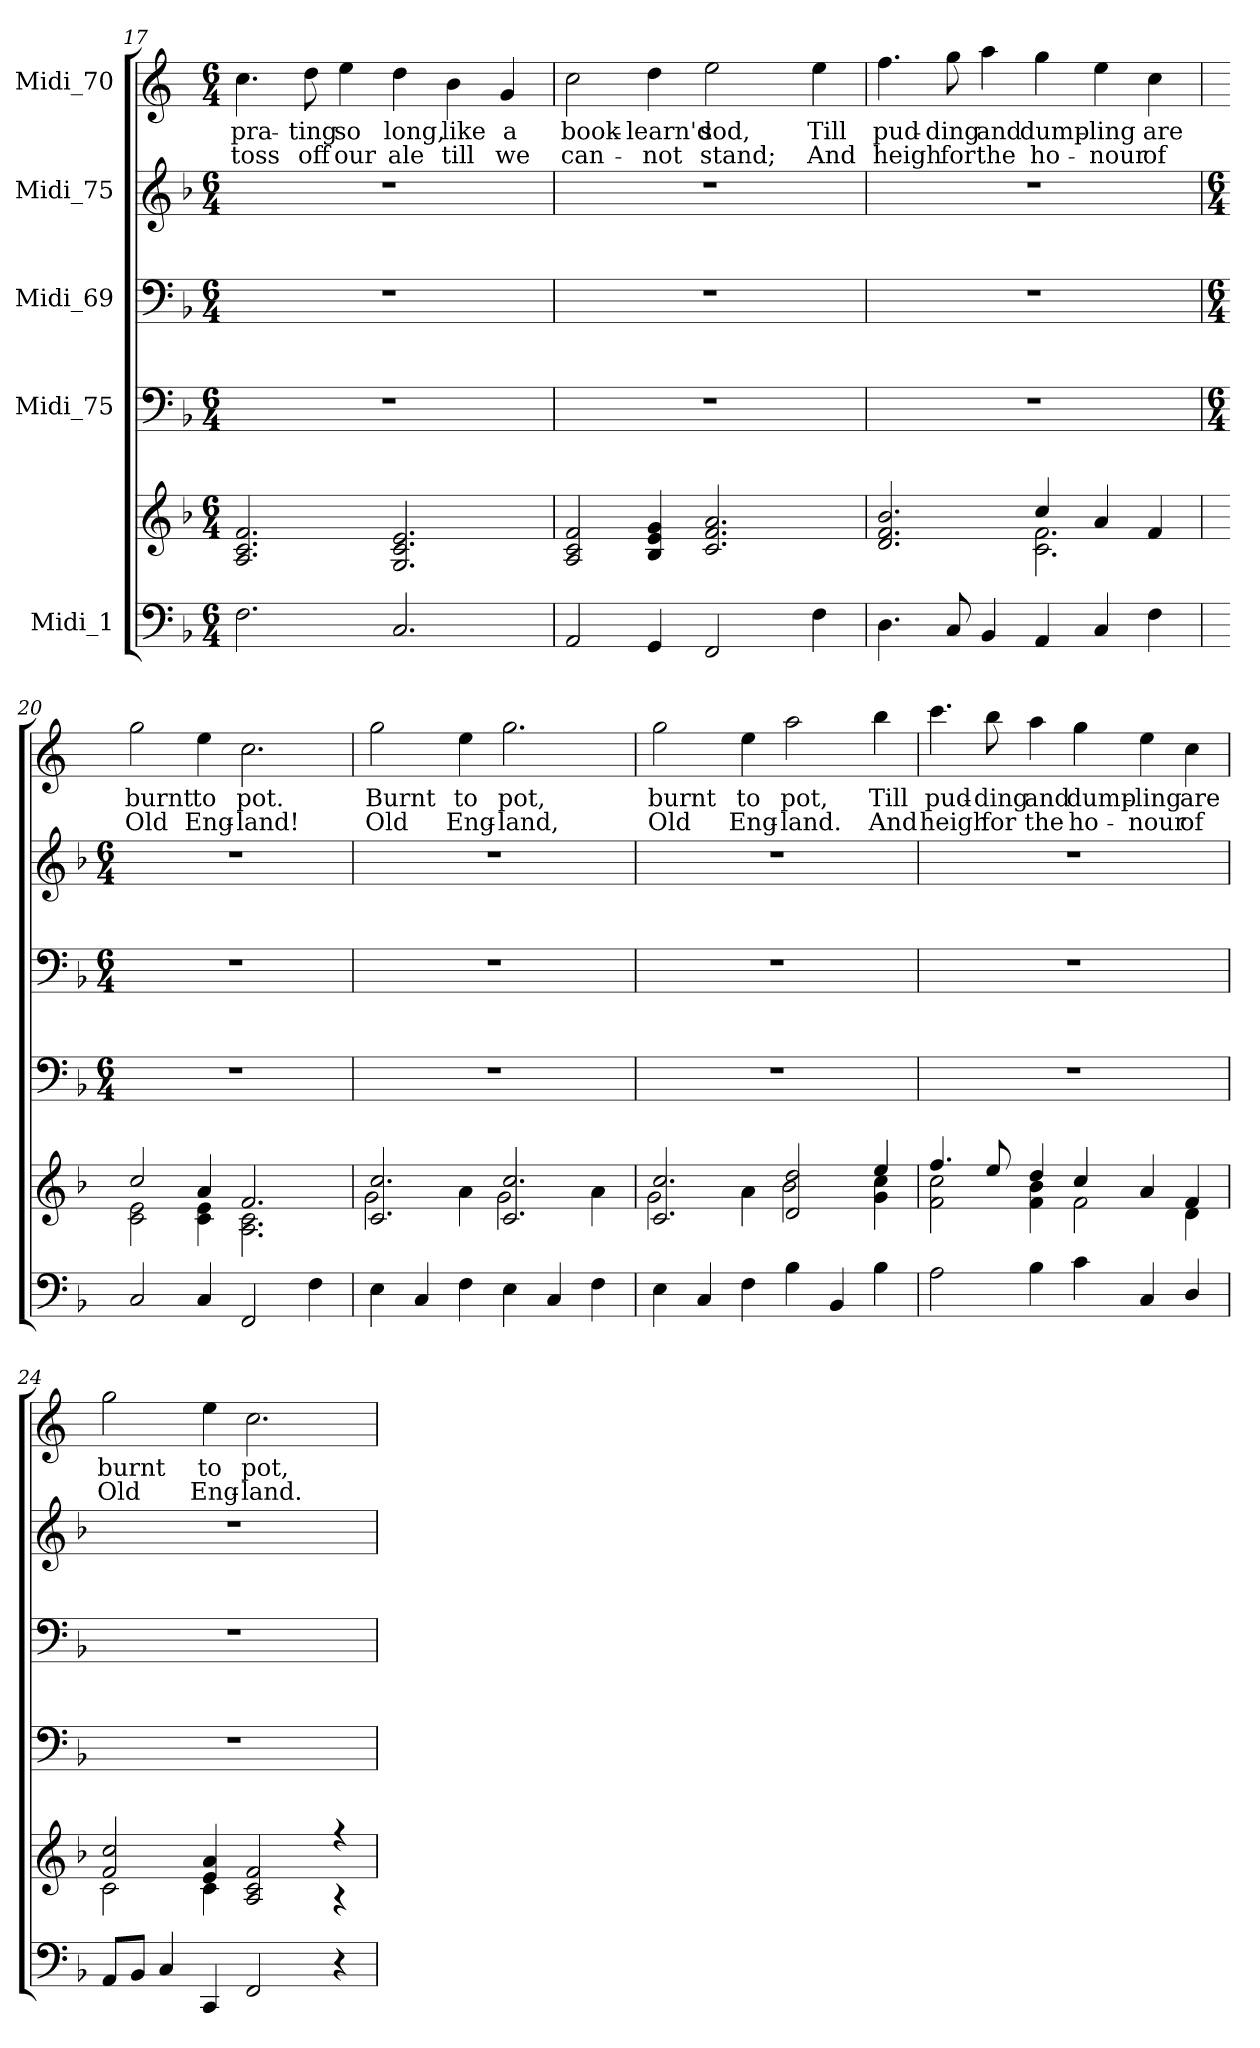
**kern	**kern	**kern	**kern	**kern	**kern	**text	**text
*part5	*part5	*part4	*part3	*part2	*part1	*part1	*part1
*staff6	*staff5	*staff4	*staff3	*staff2	*staff1	*staff1	*staff1
*I"Midi_1	*	*I"Midi_75	*I"Midi_69	*I"Midi_75	*I"Midi_70	*	*
*clefF4	*clefG2	*clefF4	*clefF4	*clefG2	*clefG2	*	*
*	*	*	*	*	*ITrd4c7	*	*
*k[b-]	*k[b-]	*k[b-]	*k[b-]	*k[b-]	*k[b-]	*	*
*F:	*F:	*F:	*F:	*F:	*F:	*	*
*M6/4	*M6/4	*M6/4	*M6/4	*M6/4	*M6/4	*	*
=17	=17	=17	=17	=17	=17	=17	=17
*	*^	*	*	*	*	*	*
!	!	!	!	!	!	!	!LO:LY:b	!LO:LY:b
2.F	2.A/ 2.c/ 2.f/	2ryy	1.r	1.r	1.r	4.f	pra-	-toss
!	!	!	!	!	!	!	!LO:LY:b	!LO:LY:b
.	.	.	.	.	.	8g	ting	off
!	!	!	!	!	!	!	!LO:LY:b	!LO:LY:b
.	.	2ryy	.	.	.	4a	so	our
!	!	!	!	!	!	!	!LO:LY:b	!LO:LY:b
2.C	2.G/ 2.c/ 2.e/	.	.	.	.	4g	long,	ale
!	!	!	!	!	!	!	!LO:LY:b	!LO:LY:b
.	.	2ryy	.	.	.	4e	like	till
!	!	!	!	!	!	!	!LO:LY:b	!LO:LY:b
.	.	.	.	.	.	4c	a	we
=18	=18	=18	=18	=18	=18	=18	=18	=18
!	!	!	!	!	!	!	!LO:LY:b	!LO:LY:b
2AA	2A/ 2c/ 2f/	2ryy	1.r	1.r	1.r	2f	book-	-can-
!	!	!	!	!	!	!	!LO:LY:b	!LO:LY:b
4GG	4B-/ 4e/ 4g/	2ryy	.	.	.	4g	-learn'd	not
!	!	!	!	!	!	!	!LO:LY:b	!LO:LY:b
2FF	2.c/ 2.f/ 2.a/	.	.	.	.	2a	sod,	stand;
.	.	2ryy	.	.	.	.	.	.
!	!	!	!	!	!	!	!LO:LY:b	!LO:LY:b
4F	.	.	.	.	.	4a	Till	And
=19	=19	=19	=19	=19	=19	=19	=19	=19
!	!	!	!	!	!	!	!LO:LY:b	!LO:LY:b
4.D	2.d/ 2.f/ 2.b-/	2ryy	1.r	1.r	1.r	4.b-	pud-	-heigh
!	!	!	!	!	!	!	!LO:LY:b	!LO:LY:b
8C	.	.	.	.	.	8cc	ding	for
!	!	!	!	!	!	!	!LO:LY:b	!LO:LY:b
4BB-	.	4ryy	.	.	.	4dd	and	the
!	!	!	!	!	!	!	!LO:LY:b	!LO:LY:b
4AA	4cc/	2.c\ 2.f\	.	.	.	4cc	dump-	-ho-
!	!	!	!	!	!	!	!LO:LY:b	!LO:LY:b
4C	4a/	.	.	.	.	4a	-ling	nour
!	!	!	!	!	!	!	!LO:LY:b	!LO:LY:b
4F	4f/	.	.	.	.	4f	are	of
!!LO:LB:g=z
=20	=20	=20	=20	=20	=20	=20	=20	=20
*	*	*	*M6/4	*M6/4	*M6/4	*	*	*
!	!	!	!	!	!	!	!LO:LY:b	!LO:LY:b
2C	2cc/	2c\ 2e\	1.r	1.r	1.r	2cc	burnt	Old
!	!	!	!	!	!	!	!LO:LY:b	!LO:LY:b
4C	4a/	4c\ 4e\	.	.	.	4a	to	Eng-
!	!	!	!	!	!	!	!LO:LY:b	!LO:LY:b
2FF	2.f/	2.A\ 2.c\	.	.	.	2.f	-pot.	land!
4F	.	.	.	.	.	.	.	.
=21	=21	=21	=21	=21	=21	=21	=21	=21
!	!	!	!	!	!	!	!LO:LY:b	!LO:LY:b
4E	2.c/ 2.cc/	2g\	1.r	1.r	1.r	2cc	Burnt	Old
4C	.	.	.	.	.	.	.	.
!	!	!	!	!	!	!	!LO:LY:b	!LO:LY:b
4F	.	4a\	.	.	.	4a	to	Eng-
!	!	!	!	!	!	!	!LO:LY:b	!LO:LY:b
4E	2.c/ 2.cc/	2g\	.	.	.	2.cc	-pot,	land,
4C	.	.	.	.	.	.	.	.
4F	.	4a\	.	.	.	.	.	.
=22	=22	=22	=22	=22	=22	=22	=22	=22
!	!	!	!	!	!	!	!LO:LY:b	!LO:LY:b
4E	2.c/ 2.cc/	2g\	1.r	1.r	1.r	2cc	burnt	Old
4C	.	.	.	.	.	.	.	.
!	!	!	!	!	!	!	!LO:LY:b	!LO:LY:b
4F	.	4a\	.	.	.	4a	to	Eng-
!	!	!	!	!	!	!	!LO:LY:b	!LO:LY:b
4B-	2d/ 2dd/	2b-\	.	.	.	2dd	-pot,	land.
4BB-	.	.	.	.	.	.	.	.
!	!	!	!	!	!	!	!LO:LY:b	!LO:LY:b
4B-	4ee/	4g\ 4cc\	.	.	.	4ee	Till	And
=23	=23	=23	=23	=23	=23	=23	=23	=23
!	!	!	!	!	!	!	!LO:LY:b	!LO:LY:b
2A	4.ff/	2f\ 2cc\	1.r	1.r	1.r	4.ff	pud-	-heigh
!	!	!	!	!	!	!	!LO:LY:b	!LO:LY:b
.	8ee/	.	.	.	.	8ee	ding	for
!	!	!	!	!	!	!	!LO:LY:b	!LO:LY:b
4B-	4dd/	4f\ 4b-\	.	.	.	4dd	and	the
!	!	!	!	!	!	!	!LO:LY:b	!LO:LY:b
4c	4cc/	2f\	.	.	.	4cc	dump-	-ho-
!	!	!	!	!	!	!	!LO:LY:b	!LO:LY:b
4C	4a/	.	.	.	.	4a	-ling	nour
!	!	!	!	!	!	!	!LO:LY:b	!LO:LY:b
4D/	4f/	4d\	.	.	.	4f	are	of
=24	=24	=24	=24	=24	=24	=24	=24	=24
!	!	!	!	!	!	!	!LO:LY:b	!LO:LY:b
8AAL	2f/ 2cc/	2c\	1.r	1.r	1.r	2cc	burnt	Old
8BB-J	.	.	.	.	.	.	.	.
4C	.	.	.	.	.	.	.	.
!	!	!	!	!	!	!	!LO:LY:b	!LO:LY:b
4CC	4e/ 4a/	4c\	.	.	.	4a	to	Eng-
!	!	!	!	!	!	!	!LO:LY:b	!LO:LY:b
2FF	2A/ 2c/ 2f/	4ryy	.	.	.	2.f	-pot,	land.
.	.	4ryy	.	.	.	.	.	.
4r	4r	4r	.	.	.	.	.	.
*	*v	*v	*	*	*	*	*	*
=	=	=	=	=	=	=	=
*-	*-	*-	*-	*-	*-	*-	*-
